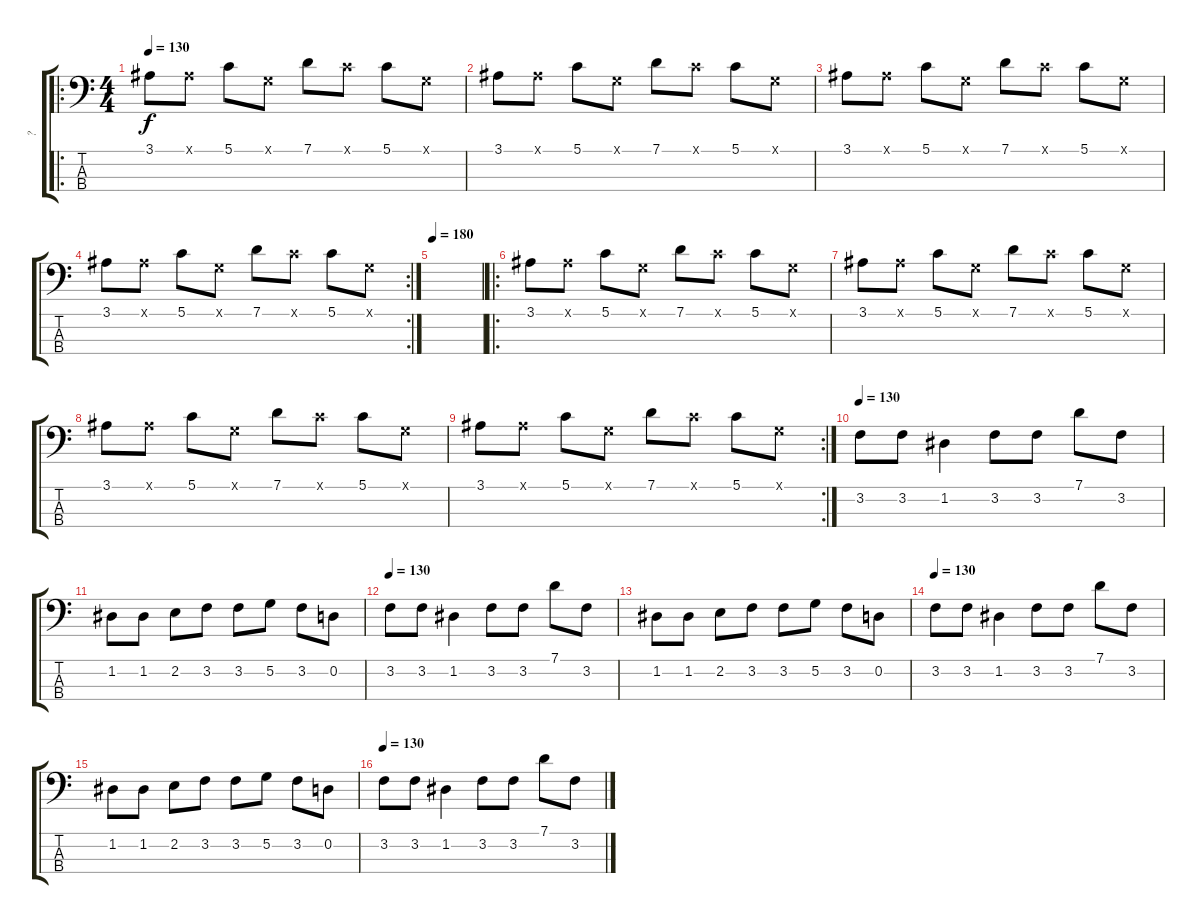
\track ("?" "?") {instrument electricbassfinger}
\staff {score tabs}
\tuning (G2 D2 A1 E1) {hide}
\ro
\ts (4 4)
\tempo 130
\clef f4
\ks c
3.1.8{dy f} 3.1{x}.8 5.1.8 0.1{x}.8 7.1.8 5.1{x}.8 5.1.8 0.1{x}.8 |
3.1.8 3.1{x}.8 5.1.8 0.1{x}.8 7.1.8 5.1{x}.8 5.1.8 0.1{x}.8 |
3.1.8 3.1{x}.8 5.1.8 0.1{x}.8 7.1.8 5.1{x}.8 5.1.8 0.1{x}.8 |
\rc 2
3.1.8 3.1{x}.8 5.1.8 0.1{x}.8 7.1.8 5.1{x}.8 5.1.8 0.1{x}.8 |
\tempo 180
|
\ro
3.1.8 3.1{x}.8 5.1.8 0.1{x}.8 7.1.8 5.1{x}.8 5.1.8 0.1{x}.8 |
3.1.8 3.1{x}.8 5.1.8 0.1{x}.8 7.1.8 5.1{x}.8 5.1.8 0.1{x}.8 |
3.1.8 3.1{x}.8 5.1.8 0.1{x}.8 7.1.8 5.1{x}.8 5.1.8 0.1{x}.8 |
\rc 2
3.1.8 3.1{x}.8 5.1.8 0.1{x}.8 7.1.8 5.1{x}.8 5.1.8 0.1{x}.8 |
\tempo 130
3.2.8 3.2.8 1.2.4 3.2.8 3.2.8 7.1.8 3.2.8 |
1.2.8 1.2.8 2.2.8 3.2.8 3.2.8 5.2.8 3.2.8 0.2.8 |
\tempo 130
3.2.8 3.2.8 1.2.4 3.2.8 3.2.8 7.1.8 3.2.8 |
1.2.8 1.2.8 2.2.8 3.2.8 3.2.8 5.2.8 3.2.8 0.2.8 |
\tempo 130
3.2.8 3.2.8 1.2.4 3.2.8 3.2.8 7.1.8 3.2.8 |
1.2.8 1.2.8 2.2.8 3.2.8 3.2.8 5.2.8 3.2.8 0.2.8 |
\tempo 130
3.2.8 3.2.8 1.2.4 3.2.8 3.2.8 7.1.8 3.2.8
